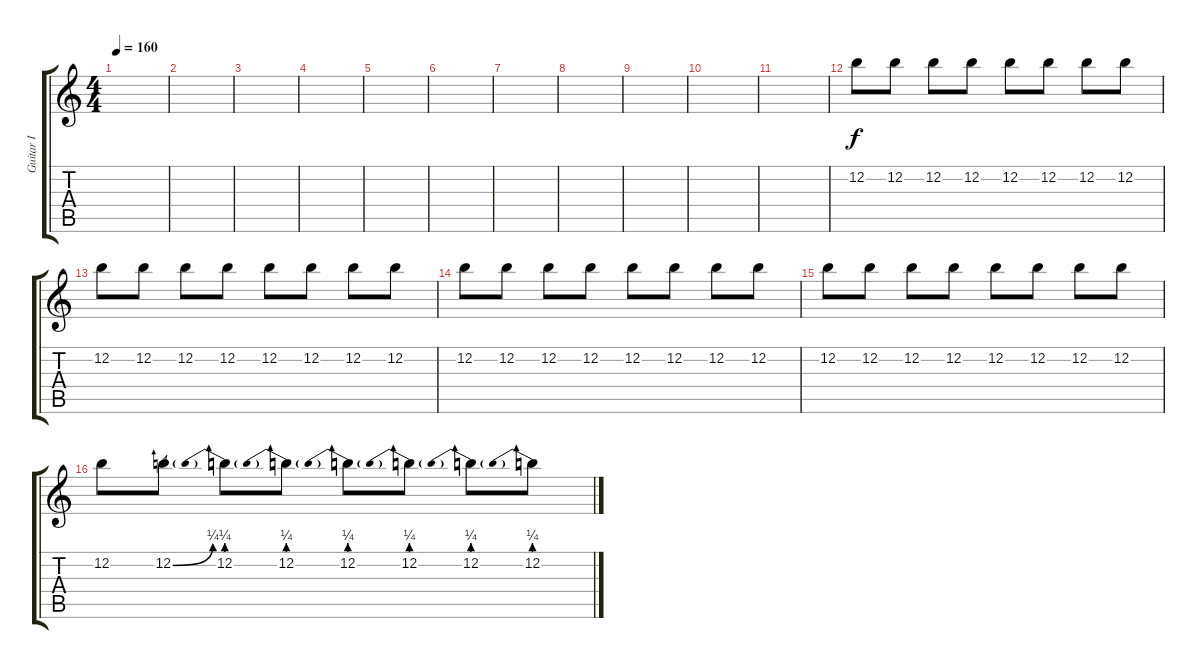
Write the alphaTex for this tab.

\track ("Guitar I" "Guitar I") {instrument distortionguitar}
\staff {score tabs}
\tuning (E4 B3 G3 D3 A2 E2) {hide}
\ts (4 4)
\tempo 160
\clef g2
\ks c
|
|
|
|
|
|
|
|
|
|
|
12.2.8 12.2.8 12.2.8 12.2.8 12.2.8 12.2.8 12.2.8 12.2.8 |
12.2.8 12.2.8 12.2.8 12.2.8 12.2.8 12.2.8 12.2.8 12.2.8 |
12.2.8 12.2.8 12.2.8 12.2.8 12.2.8 12.2.8 12.2.8 12.2.8 |
12.2.8 12.2.8 12.2.8 12.2.8 12.2.8 12.2.8 12.2.8 12.2.8 |
12.2.8 12.2{be (bend 0 0 60 1)}.8 12.2{be (prebend 0 1 60 1)}.8 12.2{be (prebend 0 1 60 1)}.8 12.2{be (prebend 0 1 60 1)}.8 12.2{be (prebend 0 1 60 1)}.8 12.2{be (prebend 0 1 60 1)}.8 12.2{be (prebend 0 1 60 1)}.8
